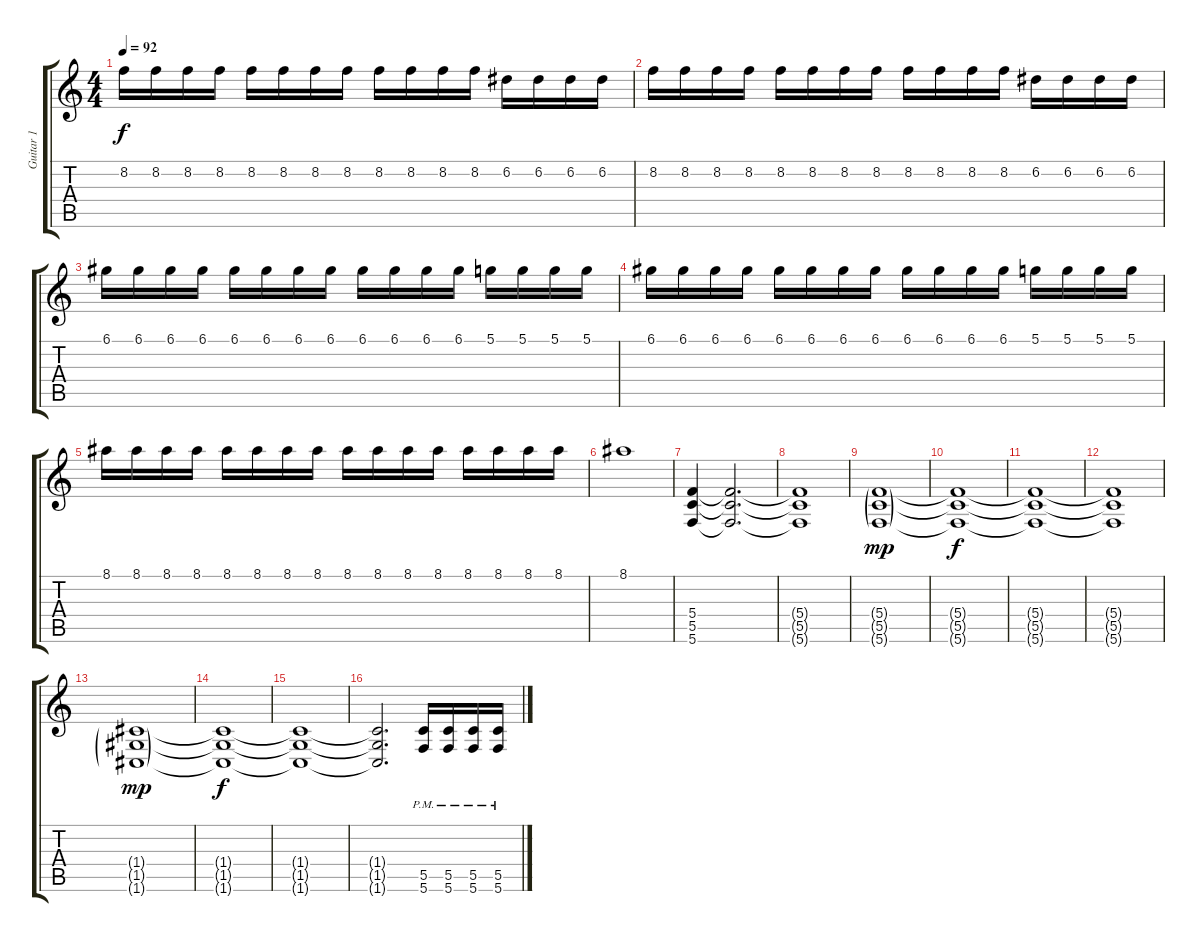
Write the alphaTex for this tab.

\track ("Guitar 1" "Guitar 1") {instrument distortionguitar}
\staff {score tabs}
\tuning (D4 A3 F3 C3 G2 C2) {hide}
\ts (4 4)
\tempo 92
\clef g2
\ks c
8.2.16{dy f volume 3} 8.2.16 8.2.16 8.2.16 8.2.16 8.2.16 8.2.16 8.2.16 8.2.16 8.2.16 8.2.16 8.2.16 6.2.16 6.2.16 6.2.16 6.2.16 |
8.2.16 8.2.16 8.2.16 8.2.16 8.2.16 8.2.16 8.2.16 8.2.16 8.2.16 8.2.16 8.2.16 8.2.16 6.2.16 6.2.16 6.2.16 6.2.16 |
6.1.16 6.1.16 6.1.16 6.1.16 6.1.16 6.1.16 6.1.16 6.1.16 6.1.16 6.1.16 6.1.16 6.1.16 5.1.16 5.1.16 5.1.16 5.1.16 |
6.1.16 6.1.16 6.1.16 6.1.16 6.1.16 6.1.16 6.1.16 6.1.16 6.1.16 6.1.16 6.1.16 6.1.16 5.1.16 5.1.16 5.1.16 5.1.16 |
8.1.16 8.1.16 8.1.16 8.1.16 8.1.16 8.1.16 8.1.16 8.1.16 8.1.16 8.1.16 8.1.16 8.1.16 8.1.16 8.1.16 8.1.16 8.1.16 |
8.1.1{volume 5} |
(5.4 5.5 5.6).4{volume 16 instrument overdrivenguitar} (5.4{t} 5.5{t} 5.6{t}).2{d volume 0} |
(5.4{t} 5.5{t} 5.6{t}).1 |
(5.4{g} 5.5{g} 5.6{g}).1{dy mp volume 7} |
(5.4{t} 5.5{t} 5.6{t}).1{dy f} |
(5.4{t} 5.5{t} 5.6{t}).1{volume 10} |
(5.4{t} 5.5{t} 5.6{t}).1 |
(1.4{g} 1.5{g} 1.6{g}).1{dy mp} |
(1.4{t} 1.5{t} 1.6{t}).1{dy f} |
(1.4{t} 1.5{t} 1.6{t}).1 |
(1.4{t} 1.5{t} 1.6{t}).2{d} (5.5{pm} 5.6{pm}).16 (5.5{pm} 5.6{pm}).16 (5.5{pm} 5.6{pm}).16 (5.5 5.6{pm}).16
